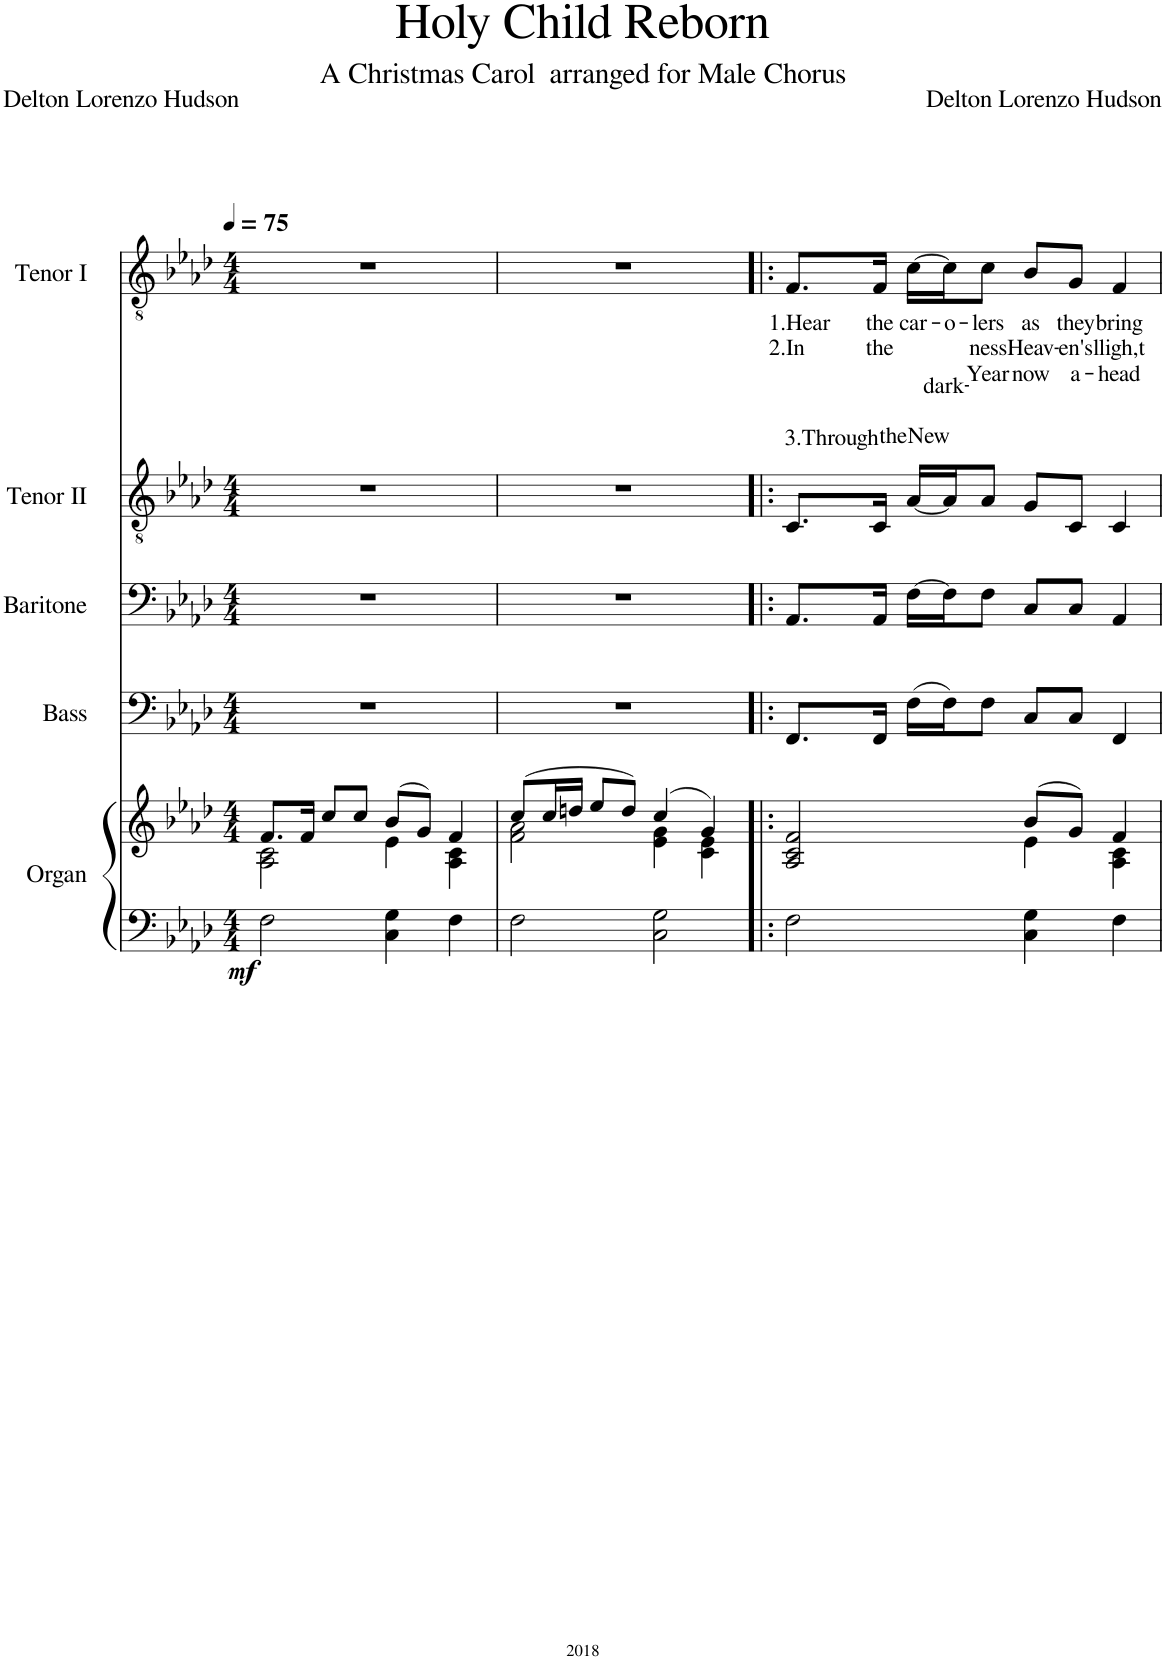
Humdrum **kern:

**kern	**kern	**dynam	**kern	**kern	**kern	**kern	**text	**text	**text
*part5	*part5	*part5	*part4	*part3	*part2	*part1	*part1	*part1	*part1
*staff6	*staff5	*staff5/6	*staff4	*staff3	*staff2	*staff1	*staff1	*staff1	*staff1
*I"Organ	*	*	*I"Bass	*I"Baritone	*I"Tenor II	*I"Tenor I	*	*	*
*I'Org.	*	*	*I'B.	*I'Bar.	*I'T.	*I'T.	*	*	*
*clefF4	*clefG2	*	*clefF4	*clefF4	*clefGv2	*clefGv2	*	*	*
*k[b-e-a-d-]	*k[b-e-a-d-]	*	*k[b-e-a-d-]	*k[b-e-a-d-]	*k[b-e-a-d-]	*k[b-e-a-d-]	*	*	*
*M4/4	*M4/4	*	*M4/4	*M4/4	*M4/4	*M4/4	*	*	*
*MM75	*MM75	*	*MM75	*MM75	*MM75	*MM75	*	*	*
=1	=1	=1	=1	=1	=1	=1	=1	=1	=1
*	*^	*	*	*	*	*	*	*	*
!	!	!	!LO:DY:b=2	!	!	!	!	!	!	!
2F\	8.f/L	2A-\ 2c\	mf	1r	1r	1r	1r	.	.	.
.	16f/Jk	.	.	.	.	.	.	.	.	.
.	8cc/L	.	.	.	.	.	.	.	.	.
.	8cc/J	.	.	.	.	.	.	.	.	.
4C\ 4G\	(8b-/L	4e-\	.	.	.	.	.	.	.	.
.	8g/J)	.	.	.	.	.	.	.	.	.
4F\	4f/	4A-\ 4c\	.	.	.	.	.	.	.	.
=2	=2	=2	=2	=2	=2	=2	=2	=2	=2	=2
2F\	(8cc/L	2f\ 2a-\	.	1r	1r	1r	1r	.	.	.
.	16cc/L	.	.	.	.	.	.	.	.	.
.	16ddn/JJ	.	.	.	.	.	.	.	.	.
.	8ee-/L	.	.	.	.	.	.	.	.	.
.	8dd/J)	.	.	.	.	.	.	.	.	.
2C\ 2G\	(4cc/	4e-\ 4g\	.	.	.	.	.	.	.	.
.	4g/)	4c\ 4e-\	.	.	.	.	.	.	.	.
=3!|:	=3!|:	=3!|:	=3!|:	=3!|:	=3!|:	=3!|:	=3!|:	=3!|:	=3!|:	=3!|:
!	!	!	!	!	!	!	!	!LO:LY:b	!LO:LY:b	!LO:LY:b
2F\	2A-/ 2c/ 2f/	2ryy	.	8.FF/L	8.AA-/L	8.C/L	8.F/L	1.Hear	2.In	3.Through
!	!	!	!	!	!	!	!	!LO:LY:b	!LO:LY:b	!LO:LY:b
.	.	.	.	16FF/Jk	16AA-/Jk	16C/Jk	16F/Jk	the	the	the
!	!	!	!	!	!	!	!	!LO:LY:b	!LO:LY:b	!LO:LY:b
.	.	.	.	(16F\LL	[16F\LL	[16A-/LL	[16c\LL	car-	dark-	New
!	!	!	!	!	!	!	!	!LO:LY:b	!	!
.	.	.	.	16F\J)	16F\J]	16A-/J]	16c\J]	-o-	.	.
!	!	!	!	!	!	!	!	!LO:LY:b	!LO:LY:b	!LO:LY:b
.	.	.	.	8F\J	8F\J	8A-/J	8c\J	-lers	ness	Year
!	!	!	!	!	!	!	!	!LO:LY:b	!LO:LY:b	!LO:LY:b
4C\ 4G\	(8b-/L	4e-\	.	8C/L	8C/L	8G/L	8B-/L	as	Heav-	now
!	!	!	!	!	!	!	!	!LO:LY:b	!LO:LY:b	!LO:LY:b
.	8g/J)	.	.	8C/J	8C/J	8C/J	8G/J	they	-en's	a-
!	!	!	!	!	!	!	!	!LO:LY:b	!LO:LY:b	!LO:LY:b
4F\	4f/	4A-\ 4c\	.	4FF/	4AA-/	4C/	4F/	bring	lligh,t	-head
*	*v	*v	*	*	*	*	*	*	*	*
=	=	=	=	=	=	=	=	=	=
*-	*-	*-	*-	*-	*-	*-	*-	*-	*-
